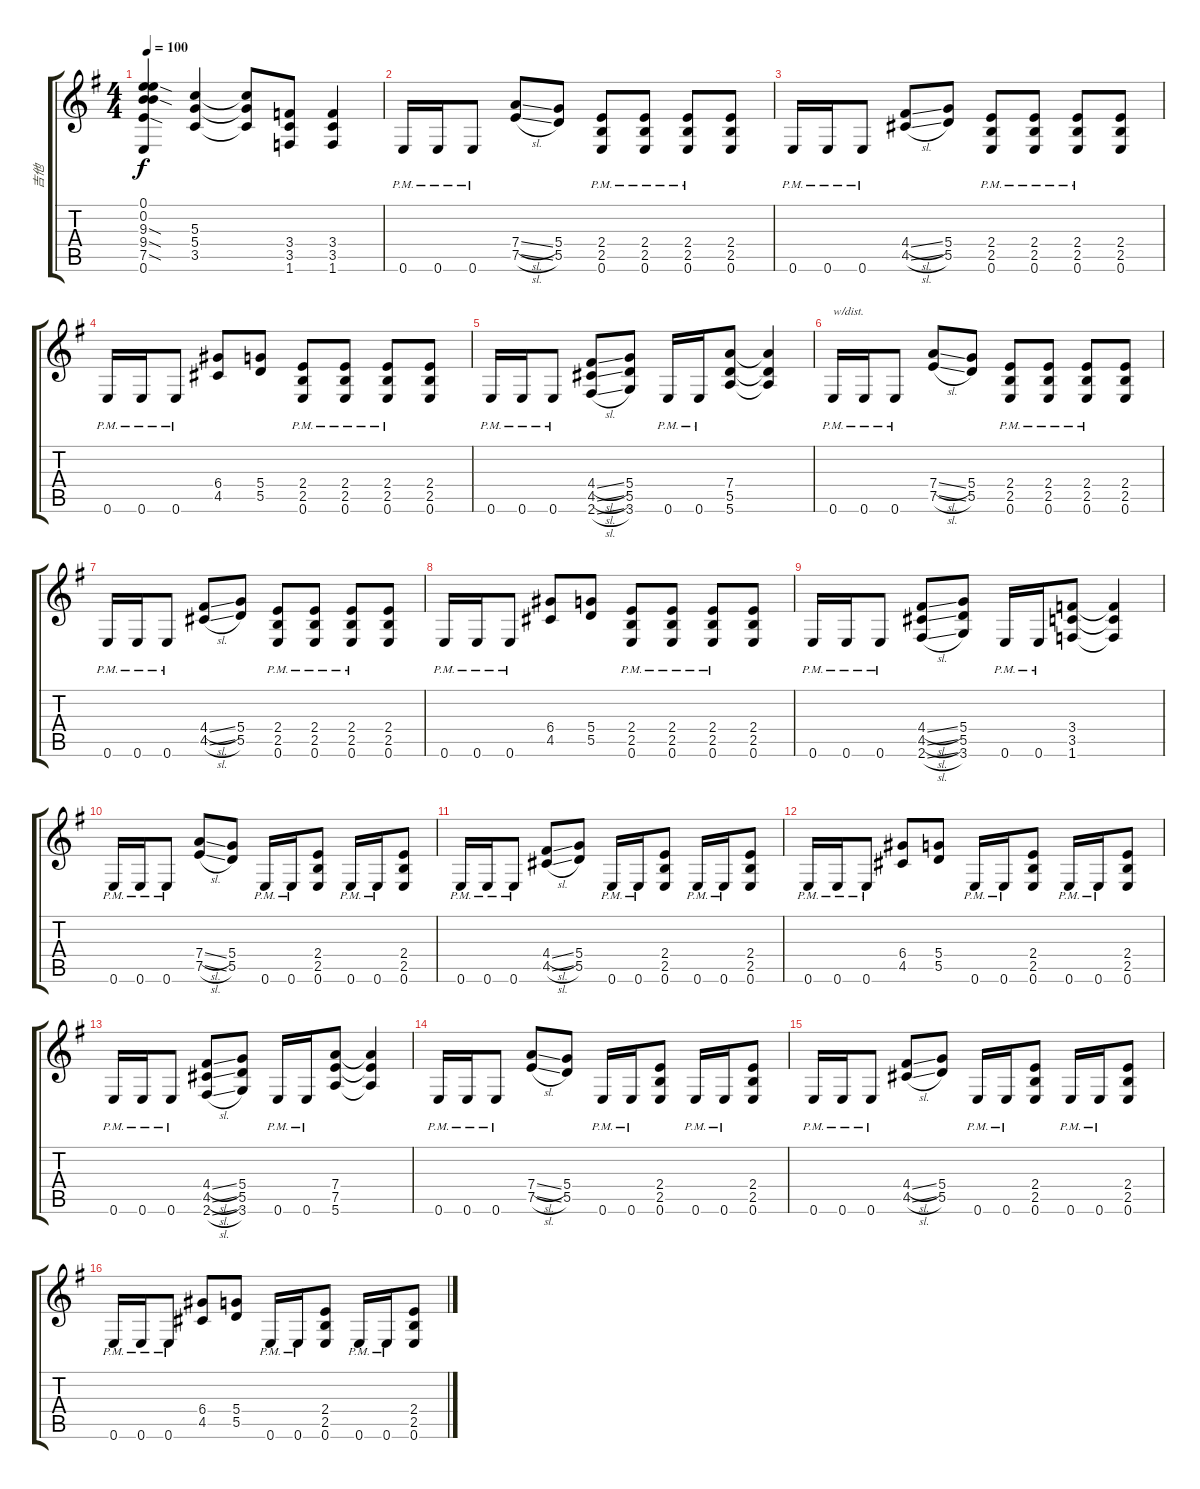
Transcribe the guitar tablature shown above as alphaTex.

\track ("吉他" "吉他") {instrument electricguitarclean}
\staff {score tabs}
\tuning (E4 B3 G3 D3 A2 E2) {hide}
\ts (4 4)
\tempo 100
\clef g2
\ks eminor
(0.1 0.2 9.3{sod} 9.4{sod} 7.5{sod} 0.6).4{dy f} (5.3 5.4 3.5).4 (5.3{t} 5.4{t} 3.5{t}).8 (3.4 3.5 1.6).8 (3.4 3.5 1.6).4 |
0.6{pm}.16{volume 14} 0.6{pm}.16 0.6{pm}.8 (7.4{sl} 7.5{sl}).8 (5.4 5.5).8 (2.4{pm} 2.5{pm} 0.6{pm}).8 (2.4{pm} 2.5{pm} 0.6{pm}).8 (2.4{pm} 2.5{pm} 0.6{pm}).8 (2.4 2.5 0.6).8 |
0.6{pm}.16 0.6{pm}.16 0.6{pm}.8 (4.4{sl} 4.5{sl}).8 (5.4 5.5).8 (2.4{pm} 2.5{pm} 0.6{pm}).8 (2.4{pm} 2.5{pm} 0.6{pm}).8 (2.4{pm} 2.5{pm} 0.6{pm}).8 (2.4 2.5 0.6).8 |
0.6{pm}.16 0.6{pm}.16 0.6{pm}.8 (6.4 4.5).8 (5.4 5.5).8 (2.4{pm} 2.5{pm} 0.6{pm}).8 (2.4{pm} 2.5{pm} 0.6{pm}).8 (2.4{pm} 2.5{pm} 0.6{pm}).8 (2.4 2.5 0.6).8 |
0.6{pm}.16 0.6{pm}.16 0.6{pm}.8 (4.4{sl} 4.5{sl} 2.6{sl}).8 (5.4 5.5 3.6).8 0.6{pm}.16 0.6{pm}.16 (7.4 5.5 5.6).8 (7.4{t} 5.5{t} 5.6{t}).4 |
0.6{pm}.16{txt "w/dist."} 0.6{pm}.16 0.6{pm}.8 (7.4{sl} 7.5{sl}).8 (5.4 5.5).8 (2.4{pm} 2.5{pm} 0.6{pm}).8 (2.4{pm} 2.5{pm} 0.6{pm}).8 (2.4{pm} 2.5{pm} 0.6{pm}).8 (2.4 2.5 0.6).8 |
0.6{pm}.16 0.6{pm}.16 0.6{pm}.8 (4.4{sl} 4.5{sl}).8 (5.4 5.5).8 (2.4{pm} 2.5{pm} 0.6{pm}).8 (2.4{pm} 2.5{pm} 0.6{pm}).8 (2.4{pm} 2.5{pm} 0.6{pm}).8 (2.4 2.5 0.6).8 |
0.6{pm}.16 0.6{pm}.16 0.6{pm}.8 (6.4 4.5).8 (5.4 5.5).8 (2.4{pm} 2.5{pm} 0.6{pm}).8 (2.4{pm} 2.5{pm} 0.6{pm}).8 (2.4{pm} 2.5{pm} 0.6{pm}).8 (2.4 2.5 0.6).8{txt ""} |
0.6{pm}.16 0.6{pm}.16 0.6{pm}.8 (4.4{sl} 4.5{sl} 2.6{sl}).8 (5.4 5.5 3.6).8 0.6{pm}.16 0.6{pm}.16 (3.4 3.5 1.6).8 (3.4{t} 3.5{t} 1.6{t}).4 |
0.6{pm}.16 0.6{pm}.16 0.6{pm}.8 (7.4{sl} 7.5{sl}).8 (5.4 5.5).8 0.6{pm}.16 0.6{pm}.16 (2.4 2.5 0.6).8 0.6{pm}.16 0.6{pm}.16 (2.4 2.5 0.6).8 |
0.6{pm}.16 0.6{pm}.16 0.6{pm}.8 (4.4{sl} 4.5{sl}).8 (5.4 5.5).8 0.6{pm}.16 0.6{pm}.16 (2.4 2.5 0.6).8 0.6{pm}.16 0.6{pm}.16 (2.4 2.5 0.6).8 |
0.6{pm}.16 0.6{pm}.16 0.6{pm}.8 (6.4 4.5).8 (5.4 5.5).8 0.6{pm}.16 0.6{pm}.16 (2.4 2.5 0.6).8 0.6{pm}.16 0.6{pm}.16 (2.4 2.5 0.6).8 |
0.6{pm}.16 0.6{pm}.16 0.6{pm}.8 (4.4{sl} 4.5{sl} 2.6{sl}).8 (5.4 5.5 3.6).8 0.6{pm}.16 0.6{pm}.16 (7.4 7.5 5.6).8 (7.4{t} 7.5{t} 5.6{t}).4 |
0.6{pm}.16 0.6{pm}.16 0.6{pm}.8 (7.4{sl} 7.5{sl}).8 (5.4 5.5).8 0.6{pm}.16 0.6{pm}.16 (2.4 2.5 0.6).8 0.6{pm}.16 0.6{pm}.16 (2.4 2.5 0.6).8 |
0.6{pm}.16 0.6{pm}.16 0.6{pm}.8 (4.4{sl} 4.5{sl}).8 (5.4 5.5).8 0.6{pm}.16 0.6{pm}.16 (2.4 2.5 0.6).8 0.6{pm}.16 0.6{pm}.16 (2.4 2.5 0.6).8 |
0.6{pm}.16 0.6{pm}.16 0.6{pm}.8 (6.4 4.5).8 (5.4 5.5).8 0.6{pm}.16 0.6{pm}.16 (2.4 2.5 0.6).8 0.6{pm}.16 0.6{pm}.16 (2.4 2.5 0.6).8
